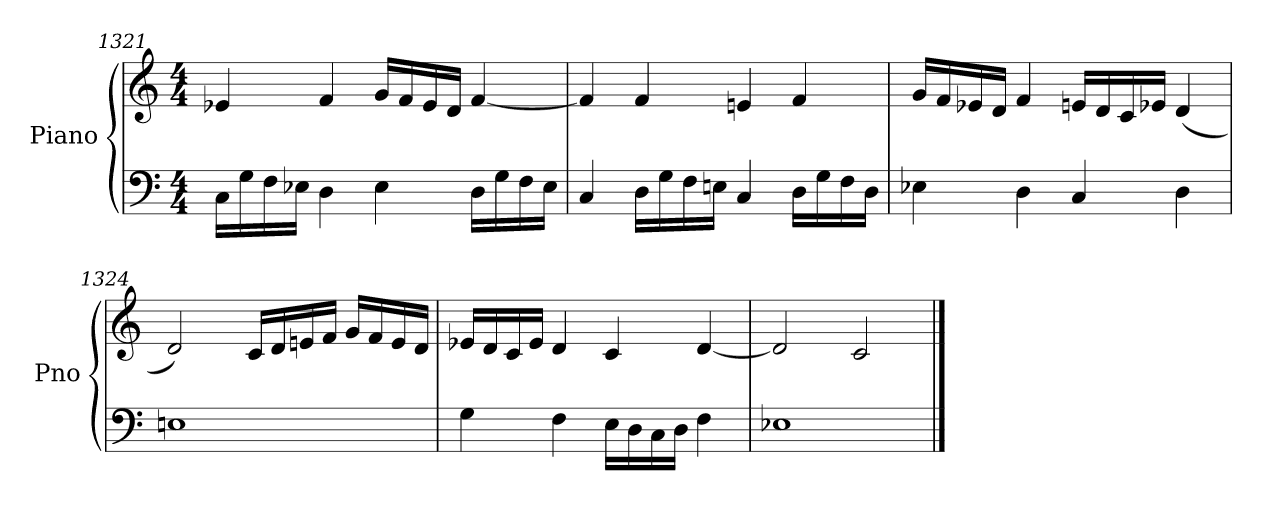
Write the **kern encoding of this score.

**kern	**kern
*part1	*part1
*staff2	*staff1
*I"Piano	*
*I'Pno	*
!!LO:PB:g=z
*clefF4	*clefG2
*k[]	*k[]
*M4/4	*M4/4
=1321	=1321
16C\LL	4e-X/
16G\	.
16F\	.
16E-X\JJ	.
4D\	4f/
4E-\	16g/LL
.	16f/
.	16e-/
.	16d/JJ
16D\LL	[4f/
16G\	.
16F\	.
16E-\JJ	.
=1322	=1322
4C/	4f/]
16D\LL	4f/
16G\	.
16F\	.
16En\JJ	.
4C/	4en/
16D\LL	4f/
16G\	.
16F\	.
16D\JJ	.
=1323	=1323
4E-X\	16g/LL
.	16f/
.	16e-X/
.	16d/JJ
4D\	4f/
4C/	16en/LL
.	16d/
.	16c/
.	16e-X/JJ
4D\	(<4d/
!!LO:LB:g=z
=1324	=1324
1En	2d/)
.	16c/LL
.	16d/
.	16en/
.	16f/JJ
.	16g/LL
.	16f/
.	16e/
.	16d/JJ
=1325	=1325
4G\	16e-X/LL
.	16d/
.	16c/
.	16e-/JJ
4F\	4d/
16E\LL	4c/
16D\	.
16C\	.
16D\JJ	.
4F\	[4d/
=1326	=1326
1E-X	2d/]
.	2c/
==	==
*-	*-
